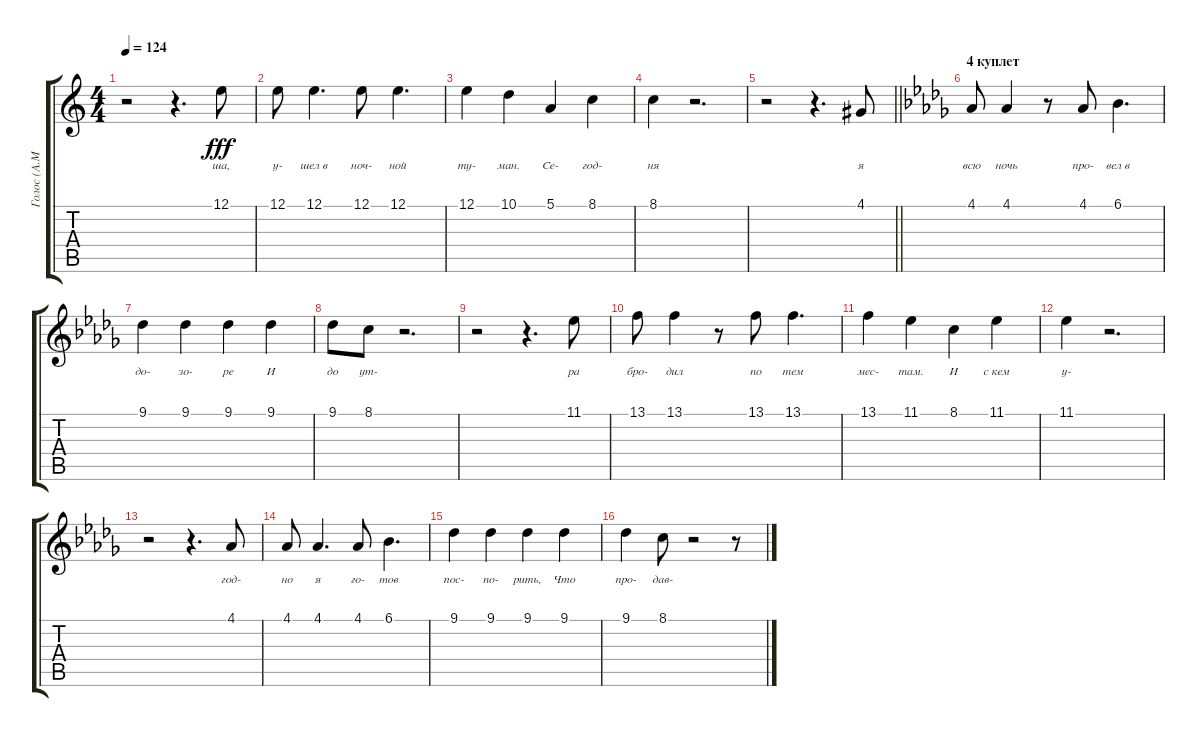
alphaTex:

\track ("Голос (А.Макаревич)" "Голос (А.М") {instrument flute}
\staff {score tabs}
\tuning (E4 B3 G3 D3 A2 E2) {hide}
\ts (4 4)
\tempo 124
\clef g2
\ks aminor
r.2{dy fff} r.4{d} 12.1.8{lyrics (0 "ша,") lyrics (1 "") lyrics (2 "") lyrics (3 "") lyrics (4 "")} |
12.1.8{lyrics (0 "у-") lyrics (1 "") lyrics (2 "") lyrics (3 "") lyrics (4 "")} 12.1.4{d lyrics (0 "шел в") lyrics (1 "") lyrics (2 "") lyrics (3 "") lyrics (4 "")} 12.1.8{lyrics (0 "ноч-") lyrics (1 "") lyrics (2 "") lyrics (3 "") lyrics (4 "")} 12.1.4{d lyrics (0 "ной") lyrics (1 "") lyrics (2 "") lyrics (3 "") lyrics (4 "")} |
12.1.4{lyrics (0 "ту-") lyrics (1 "") lyrics (2 "") lyrics (3 "") lyrics (4 "")} 10.1.4{lyrics (0 "ман.") lyrics (1 "") lyrics (2 "") lyrics (3 "") lyrics (4 "")} 5.1.4{lyrics (0 "Cе-") lyrics (1 "") lyrics (2 "") lyrics (3 "") lyrics (4 "")} 8.1.4{lyrics (0 "год-") lyrics (1 "") lyrics (2 "") lyrics (3 "") lyrics (4 "")} |
8.1.4{lyrics (0 "ня") lyrics (1 "") lyrics (2 "") lyrics (3 "") lyrics (4 "")} r.2{d} |
\barLineRight lightlight
r.2 r.4{d} 4.1.8{lyrics (0 "я") lyrics (1 "") lyrics (2 "") lyrics (3 "") lyrics (4 "")} |
\section ("" "4 куплет")
\ks bbminor
4.1.8{lyrics (0 "всю") lyrics (1 "") lyrics (2 "") lyrics (3 "") lyrics (4 "")} 4.1.4{lyrics (0 "ночь") lyrics (1 "") lyrics (2 "") lyrics (3 "") lyrics (4 "")} r.8 4.1.8{lyrics (0 "про-") lyrics (1 "") lyrics (2 "") lyrics (3 "") lyrics (4 "")} 6.1.4{d lyrics (0 "вел в") lyrics (1 "") lyrics (2 "") lyrics (3 "") lyrics (4 "")} |
9.1.4{lyrics (0 "до-") lyrics (1 "") lyrics (2 "") lyrics (3 "") lyrics (4 "")} 9.1.4{lyrics (0 "зо-") lyrics (1 "") lyrics (2 "") lyrics (3 "") lyrics (4 "")} 9.1.4{lyrics (0 "ре") lyrics (1 "") lyrics (2 "") lyrics (3 "") lyrics (4 "")} 9.1.4{lyrics (0 "И") lyrics (1 "") lyrics (2 "") lyrics (3 "") lyrics (4 "")} |
9.1.8{lyrics (0 "до") lyrics (1 "") lyrics (2 "") lyrics (3 "") lyrics (4 "")} 8.1.8{lyrics (0 "ут-") lyrics (1 "") lyrics (2 "") lyrics (3 "") lyrics (4 "")} r.2{d} |
r.2 r.4{d} 11.1.8{lyrics (0 "ра") lyrics (1 "") lyrics (2 "") lyrics (3 "") lyrics (4 "")} |
13.1.8{lyrics (0 "бро-") lyrics (1 "") lyrics (2 "") lyrics (3 "") lyrics (4 "")} 13.1.4{lyrics (0 "дил") lyrics (1 "") lyrics (2 "") lyrics (3 "") lyrics (4 "")} r.8 13.1.8{lyrics (0 "по") lyrics (1 "") lyrics (2 "") lyrics (3 "") lyrics (4 "")} 13.1.4{d lyrics (0 "тем") lyrics (1 "") lyrics (2 "") lyrics (3 "") lyrics (4 "")} |
13.1.4{lyrics (0 "мес-") lyrics (1 "") lyrics (2 "") lyrics (3 "") lyrics (4 "")} 11.1.4{lyrics (0 "там.") lyrics (1 "") lyrics (2 "") lyrics (3 "") lyrics (4 "")} 8.1.4{lyrics (0 "И") lyrics (1 "") lyrics (2 "") lyrics (3 "") lyrics (4 "")} 11.1.4{lyrics (0 "с кем") lyrics (1 "") lyrics (2 "") lyrics (3 "") lyrics (4 "")} |
11.1.4{lyrics (0 "у-") lyrics (1 "") lyrics (2 "") lyrics (3 "") lyrics (4 "")} r.2{d} |
r.2 r.4{d} 4.1.8{lyrics (0 "год-") lyrics (1 "") lyrics (2 "") lyrics (3 "") lyrics (4 "")} |
4.1.8{lyrics (0 "но") lyrics (1 "") lyrics (2 "") lyrics (3 "") lyrics (4 "")} 4.1.4{d lyrics (0 "я") lyrics (1 "") lyrics (2 "") lyrics (3 "") lyrics (4 "")} 4.1.8{lyrics (0 "го-") lyrics (1 "") lyrics (2 "") lyrics (3 "") lyrics (4 "")} 6.1.4{d lyrics (0 "тов") lyrics (1 "") lyrics (2 "") lyrics (3 "") lyrics (4 "")} |
9.1.4{lyrics (0 "пос-") lyrics (1 "") lyrics (2 "") lyrics (3 "") lyrics (4 "")} 9.1.4{lyrics (0 "по-") lyrics (1 "") lyrics (2 "") lyrics (3 "") lyrics (4 "")} 9.1.4{lyrics (0 "рить,") lyrics (1 "") lyrics (2 "") lyrics (3 "") lyrics (4 "")} 9.1.4{lyrics (0 "Что") lyrics (1 "") lyrics (2 "") lyrics (3 "") lyrics (4 "")} |
9.1.4{lyrics (0 "про-") lyrics (1 "") lyrics (2 "") lyrics (3 "") lyrics (4 "")} 8.1.8{lyrics (0 "дав-") lyrics (1 "") lyrics (2 "") lyrics (3 "") lyrics (4 "")} r.2 r.8
